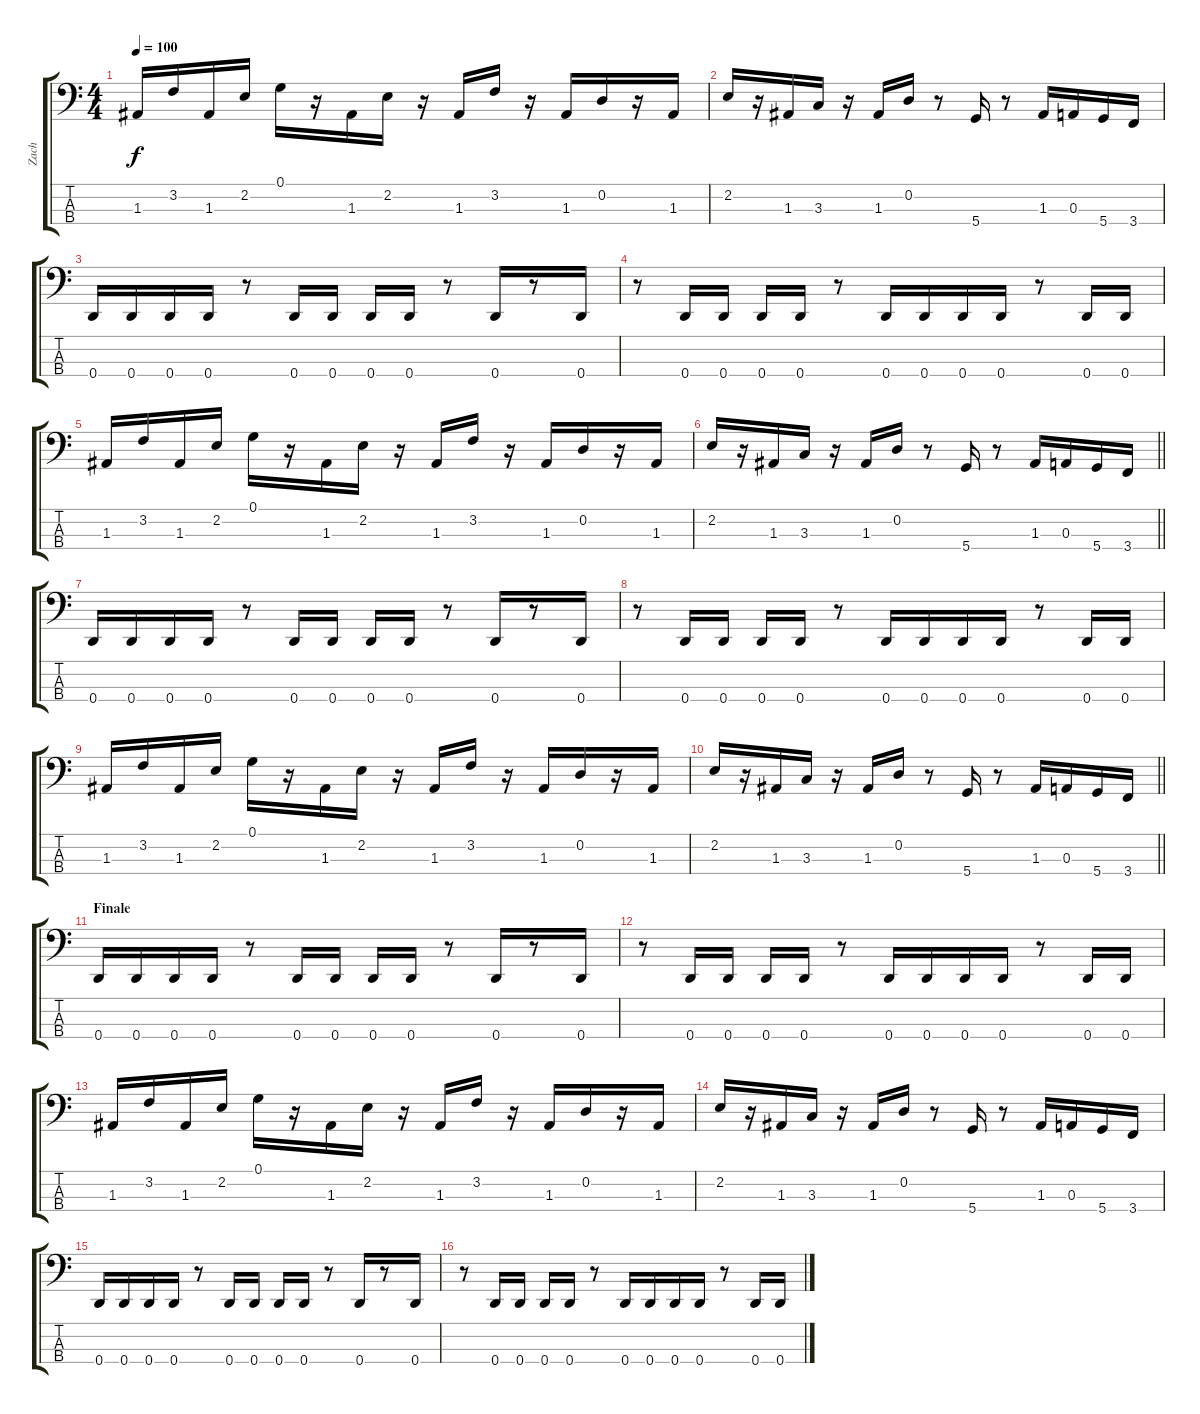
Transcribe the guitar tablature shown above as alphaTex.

\track ("Zach" "Zach") {instrument electricbassfinger}
\staff {score tabs}
\tuning (G2 D2 A1 D1) {hide}
\ts (4 4)
\tempo 100
\clef f4
\ks c
1.3.16{dy f} 3.2.16 1.3.16 2.2.16 0.1.16 r.16 1.3.16 2.2.16 r.16 1.3.16 3.2.16 r.16 1.3.16 0.2.16 r.16 1.3.16 |
2.2.16 r.16 1.3.16 3.3.16 r.16 1.3.16 0.2.16 r.8 5.4.16 r.8 1.3.16 0.3.16 5.4.16 3.4.16 |
0.4.16 0.4.16 0.4.16 0.4.16 r.8 0.4.16 0.4.16 0.4.16 0.4.16 r.8 0.4.16 r.8 0.4.16 |
r.8 0.4.16 0.4.16 0.4.16 0.4.16 r.8 0.4.16 0.4.16 0.4.16 0.4.16 r.8 0.4.16 0.4.16 |
1.3.16 3.2.16 1.3.16 2.2.16 0.1.16 r.16 1.3.16 2.2.16 r.16 1.3.16 3.2.16 r.16 1.3.16 0.2.16 r.16 1.3.16 |
\barLineRight lightlight
2.2.16 r.16 1.3.16 3.3.16 r.16 1.3.16 0.2.16 r.8 5.4.16 r.8 1.3.16 0.3.16 5.4.16 3.4.16 |
0.4.16 0.4.16 0.4.16 0.4.16 r.8 0.4.16 0.4.16 0.4.16 0.4.16 r.8 0.4.16 r.8 0.4.16 |
r.8 0.4.16 0.4.16 0.4.16 0.4.16 r.8 0.4.16 0.4.16 0.4.16 0.4.16 r.8 0.4.16 0.4.16 |
1.3.16 3.2.16 1.3.16 2.2.16 0.1.16 r.16 1.3.16 2.2.16 r.16 1.3.16 3.2.16 r.16 1.3.16 0.2.16 r.16 1.3.16 |
\barLineRight lightlight
2.2.16 r.16 1.3.16 3.3.16 r.16 1.3.16 0.2.16 r.8 5.4.16 r.8 1.3.16 0.3.16 5.4.16 3.4.16 |
\section ("" "Finale")
0.4.16 0.4.16 0.4.16 0.4.16 r.8 0.4.16 0.4.16 0.4.16 0.4.16 r.8 0.4.16 r.8 0.4.16 |
r.8 0.4.16 0.4.16 0.4.16 0.4.16 r.8 0.4.16 0.4.16 0.4.16 0.4.16 r.8 0.4.16 0.4.16 |
1.3.16 3.2.16 1.3.16 2.2.16 0.1.16 r.16 1.3.16 2.2.16 r.16 1.3.16 3.2.16 r.16 1.3.16 0.2.16 r.16 1.3.16 |
2.2.16 r.16 1.3.16 3.3.16 r.16 1.3.16 0.2.16 r.8 5.4.16 r.8 1.3.16 0.3.16 5.4.16 3.4.16 |
0.4.16 0.4.16 0.4.16 0.4.16 r.8 0.4.16 0.4.16 0.4.16 0.4.16 r.8 0.4.16 r.8 0.4.16 |
r.8 0.4.16 0.4.16 0.4.16 0.4.16 r.8 0.4.16 0.4.16 0.4.16 0.4.16 r.8 0.4.16 0.4.16
